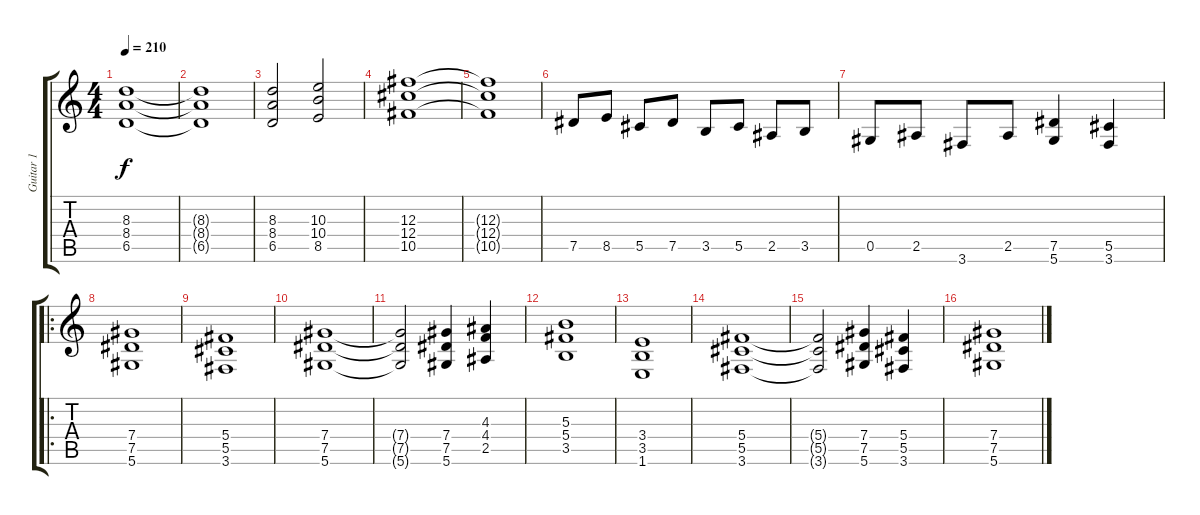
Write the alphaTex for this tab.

\track ("Guitar 1" "Guitar 1") {instrument distortionguitar}
\staff {score tabs}
\tuning (Eb4 Bb3 Gb3 Db3 Ab2 Eb2) {hide}
\ts (4 4)
\tempo 210
\clef g2
\ks c
(8.3{t} 8.4{t} 6.5{t}).1{dy f} |
(8.3{t} 8.4{t} 6.5{t}).1 |
(8.3 8.4 6.5).2 (10.3 10.4 8.5).2 |
(12.3 12.4 10.5).1 |
(12.3{t} 12.4{t} 10.5{t}).1 |
7.5.8 8.5.8 5.5.8 7.5.8 3.5.8 5.5.8 2.5.8 3.5.8 |
0.5.8 2.5.8 3.6.8 2.5.8 (7.5 5.6).4 (5.5 3.6).4 |
\ro
(7.4 7.5 5.6).1 |
(5.4 5.5 3.6).1 |
(7.4 7.5 5.6).1 |
(7.4{t} 7.5{t} 5.6{t}).2 (7.4 7.5 5.6).4 (4.3 4.4 2.5).4 |
(5.3 5.4 3.5).1 |
(3.4 3.5 1.6).1 |
(5.4 5.5 3.6).1 |
(5.4{t} 5.5{t} 3.6{t}).2 (7.4 7.5 5.6).4 (5.4 5.5 3.6).4 |
(7.4 7.5 5.6).1
